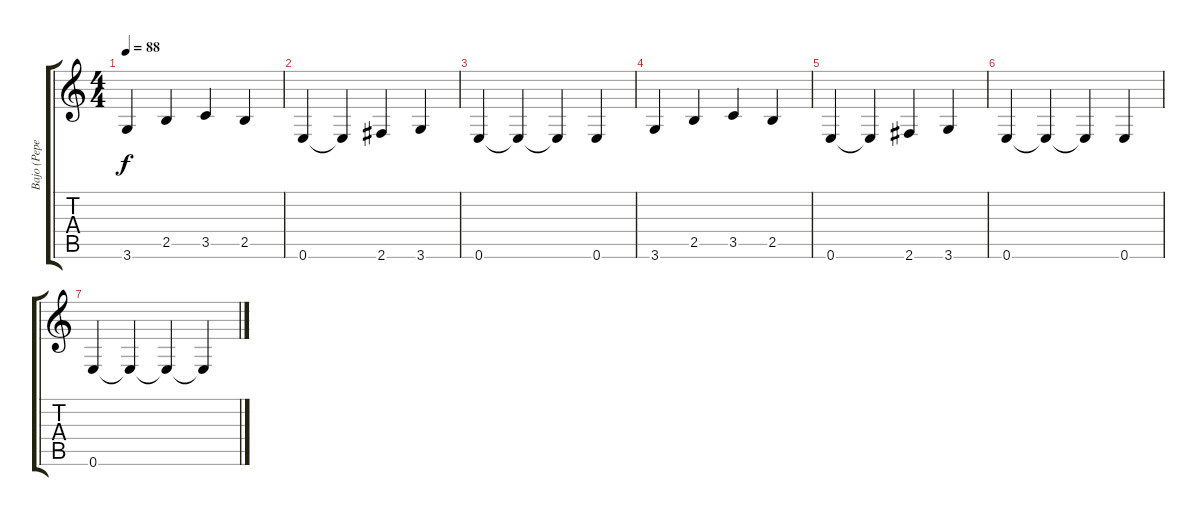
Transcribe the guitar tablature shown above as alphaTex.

\track ("Bajo (Pepe)" "Bajo (Pepe") {instrument electricbasspick}
\staff {score tabs}
\tuning (E4 B3 G3 D3 A2 E2) {hide}
\ts (4 4)
\tempo 88
\clef g2
\ks c
3.6.4{dy f} 2.5.4 3.5.4 2.5.4 |
0.6.4 0.6{t}.4 2.6.4 3.6.4 |
0.6.4 0.6{t}.4 0.6{t}.4 0.6.4 |
3.6.4 2.5.4 3.5.4 2.5.4 |
0.6.4 0.6{t}.4 2.6.4 3.6.4 |
0.6.4 0.6{t}.4 0.6{t}.4 0.6.4 |
0.6.4 0.6{t}.4 0.6{t}.4 0.6{t}.4
